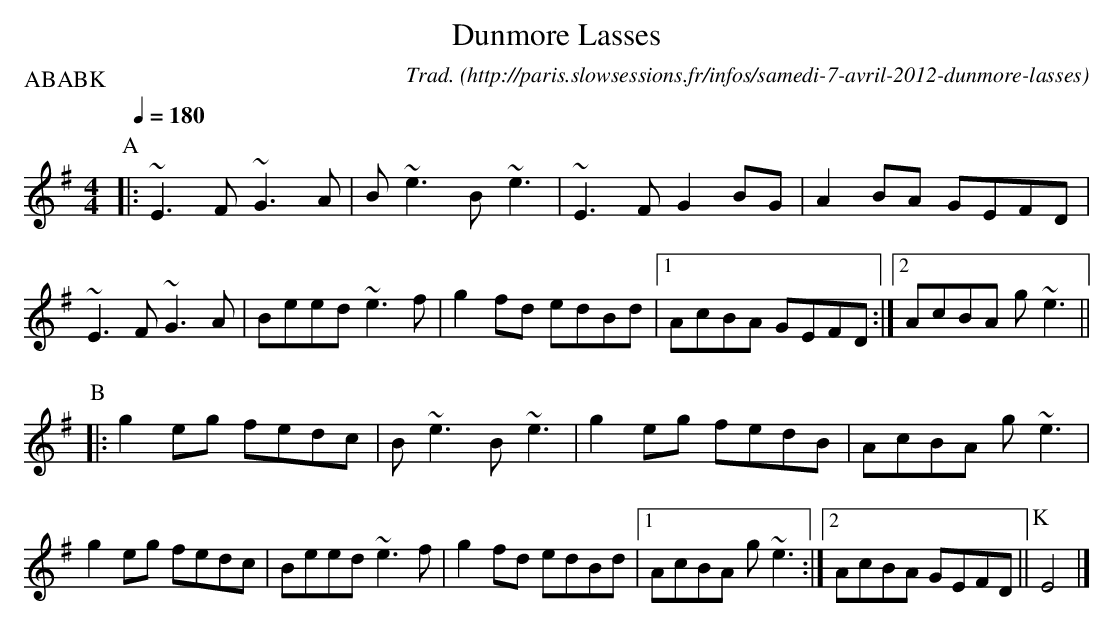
X:1
T:Dunmore Lasses
O:http://paris.slowsessions.fr/infos/samedi-7-avril-2012-dunmore-lasses
C:Trad.
O:Ireland
M:4/4
L:1/8
Q:1/4=180
P:ABABK
K:Em
P:A
|:~E3F ~G3A|B~e3 B~e3|~E3F G2BG|A2BA GEFD|
  ~E3F ~G3A|Beed ~e3f|g2fd edBd|1AcBA GEFD:|2AcBA g~e3||
P:B
|:g2eg fedc|B~e3 B~e3|g2eg fedB|AcBA g~e3|
g2eg fedc|Beed ~e3f|g2fd edBd|1 AcBA g~e3:|2 AcBA GEFD||\
P:K
E4|]
